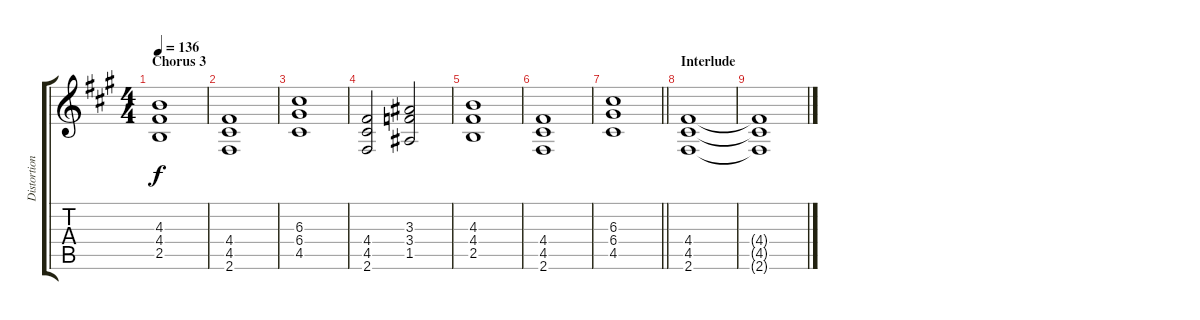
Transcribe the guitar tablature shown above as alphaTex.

\track ("Distortion 1" "Distortion") {instrument distortionguitar}
\staff {score tabs}
\tuning (E4 B3 G3 D3 A2 E2) {hide}
\ts (4 4)
\section ("" "Chorus 3")
\tempo 136
\clef g2
\ks f#minor
(4.3 4.4 2.5).1{dy f} |
(4.4 4.5 2.6).1 |
(6.3 6.4 4.5).1 |
(4.4 4.5 2.6).2 (3.3 3.4 1.5).2 |
(4.3 4.4 2.5).1 |
(4.4 4.5 2.6).1 |
\barLineRight lightlight
(6.3 6.4 4.5).1 |
\section ("" "Interlude")
(4.4 4.5 2.6).1 |
(4.4{t} 4.5{t} 2.6{t}).1
